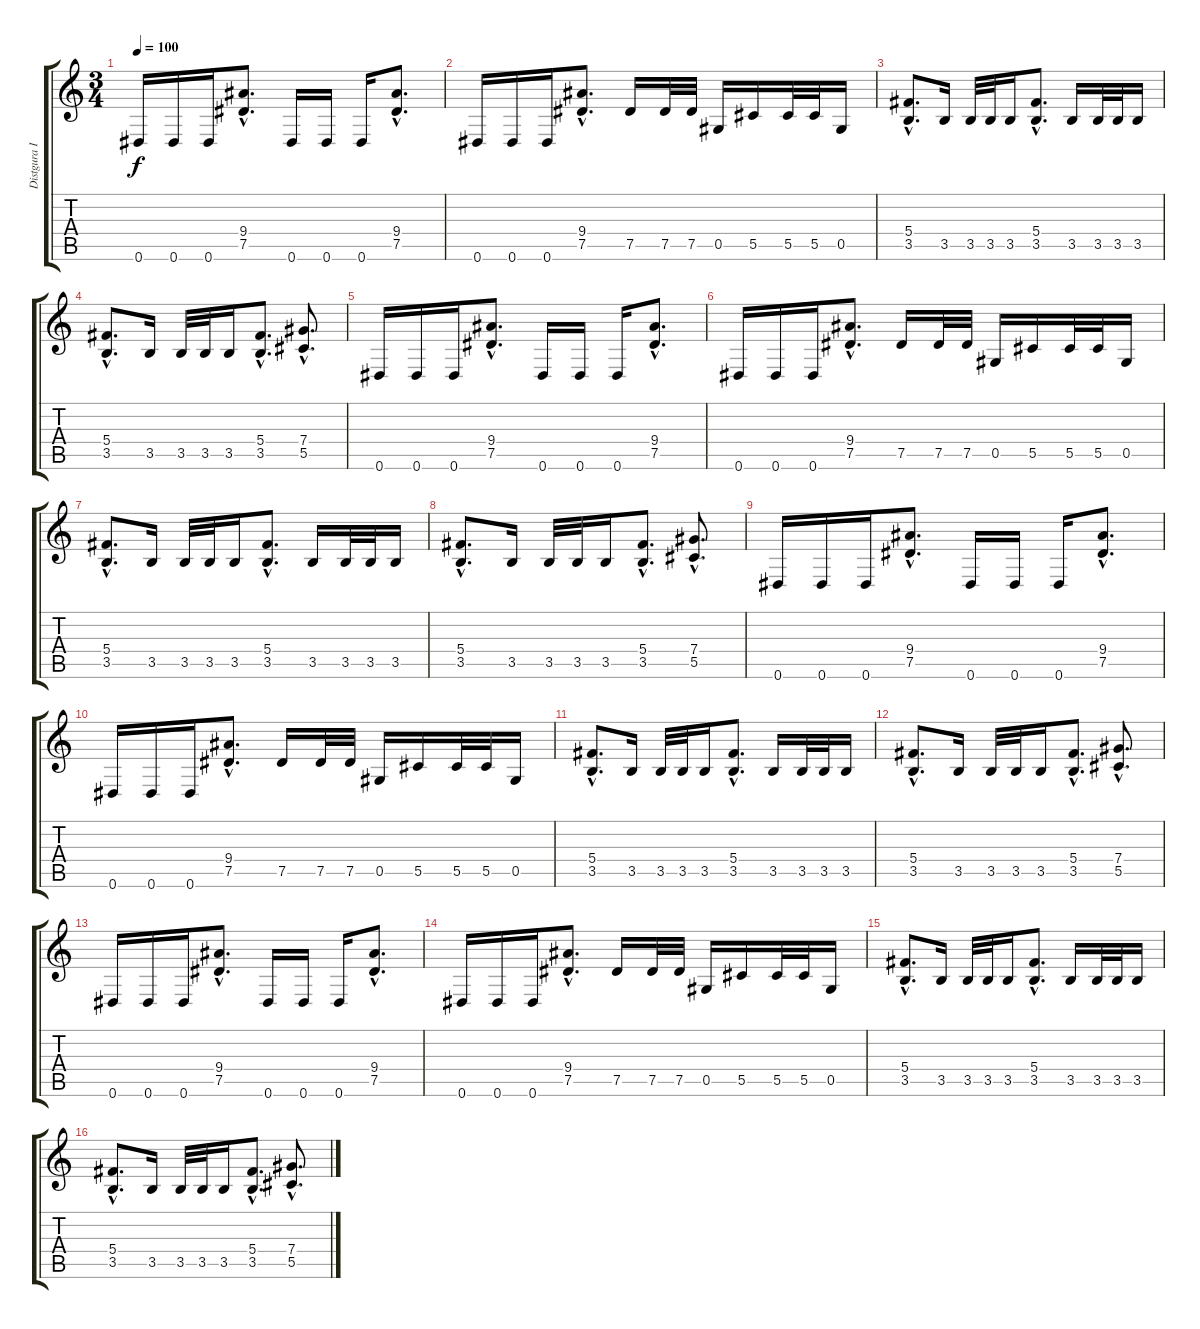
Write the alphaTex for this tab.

\track ("Distgura I [Rythm]" "Distgura I") {instrument distortionguitar}
\staff {score tabs}
\tuning (Eb4 Bb3 Gb3 Db3 Ab2 Eb2) {hide}
\ts (3 4)
\tempo 100
\clef g2
\ks c
0.6.16{dy f} 0.6.16 0.6.16 (9.4{hac} 7.5{hac}).8{d} 0.6.16 0.6.16 0.6.16 (9.4{hac} 7.5{hac}).8{d} |
0.6.16 0.6.16 0.6.16 (9.4{hac} 7.5{hac}).8{d} 7.5.16 7.5.32 7.5.32 0.5.16 5.5.16 5.5.32 5.5.32 0.5.16 |
(5.4{hac} 3.5{hac}).8{d} 3.5.16 3.5.32 3.5.32 3.5.16 (5.4{hac} 3.5{hac}).8{d} 3.5.16 3.5.32 3.5.32 3.5.16 |
(5.4{hac} 3.5{hac}).8{d} 3.5.16 3.5.32 3.5.32 3.5.16 (5.4{hac} 3.5{hac}).8{d} (7.4{hac} 5.5{hac}).8{d} |
0.6.16 0.6.16 0.6.16 (9.4{hac} 7.5{hac}).8{d} 0.6.16 0.6.16 0.6.16 (9.4{hac} 7.5{hac}).8{d} |
0.6.16 0.6.16 0.6.16 (9.4{hac} 7.5{hac}).8{d} 7.5.16 7.5.32 7.5.32 0.5.16 5.5.16 5.5.32 5.5.32 0.5.16 |
(5.4{hac} 3.5{hac}).8{d} 3.5.16 3.5.32 3.5.32 3.5.16 (5.4{hac} 3.5{hac}).8{d} 3.5.16 3.5.32 3.5.32 3.5.16 |
(5.4{hac} 3.5{hac}).8{d} 3.5.16 3.5.32 3.5.32 3.5.16 (5.4{hac} 3.5{hac}).8{d} (7.4{hac} 5.5{hac}).8{d} |
0.6.16 0.6.16 0.6.16 (9.4{hac} 7.5{hac}).8{d} 0.6.16 0.6.16 0.6.16 (9.4{hac} 7.5{hac}).8{d} |
0.6.16 0.6.16 0.6.16 (9.4{hac} 7.5{hac}).8{d} 7.5.16 7.5.32 7.5.32 0.5.16 5.5.16 5.5.32 5.5.32 0.5.16 |
(5.4{hac} 3.5{hac}).8{d} 3.5.16 3.5.32 3.5.32 3.5.16 (5.4{hac} 3.5{hac}).8{d} 3.5.16 3.5.32 3.5.32 3.5.16 |
(5.4{hac} 3.5{hac}).8{d} 3.5.16 3.5.32 3.5.32 3.5.16 (5.4{hac} 3.5{hac}).8{d} (7.4{hac} 5.5{hac}).8{d} |
0.6.16 0.6.16 0.6.16 (9.4{hac} 7.5{hac}).8{d} 0.6.16 0.6.16 0.6.16 (9.4{hac} 7.5{hac}).8{d} |
0.6.16 0.6.16 0.6.16 (9.4{hac} 7.5{hac}).8{d} 7.5.16 7.5.32 7.5.32 0.5.16 5.5.16 5.5.32 5.5.32 0.5.16 |
(5.4{hac} 3.5{hac}).8{d} 3.5.16 3.5.32 3.5.32 3.5.16 (5.4{hac} 3.5{hac}).8{d} 3.5.16 3.5.32 3.5.32 3.5.16 |
(5.4{hac} 3.5{hac}).8{d} 3.5.16 3.5.32 3.5.32 3.5.16 (5.4{hac} 3.5{hac}).8{d} (7.4{hac} 5.5{hac}).8{d}
